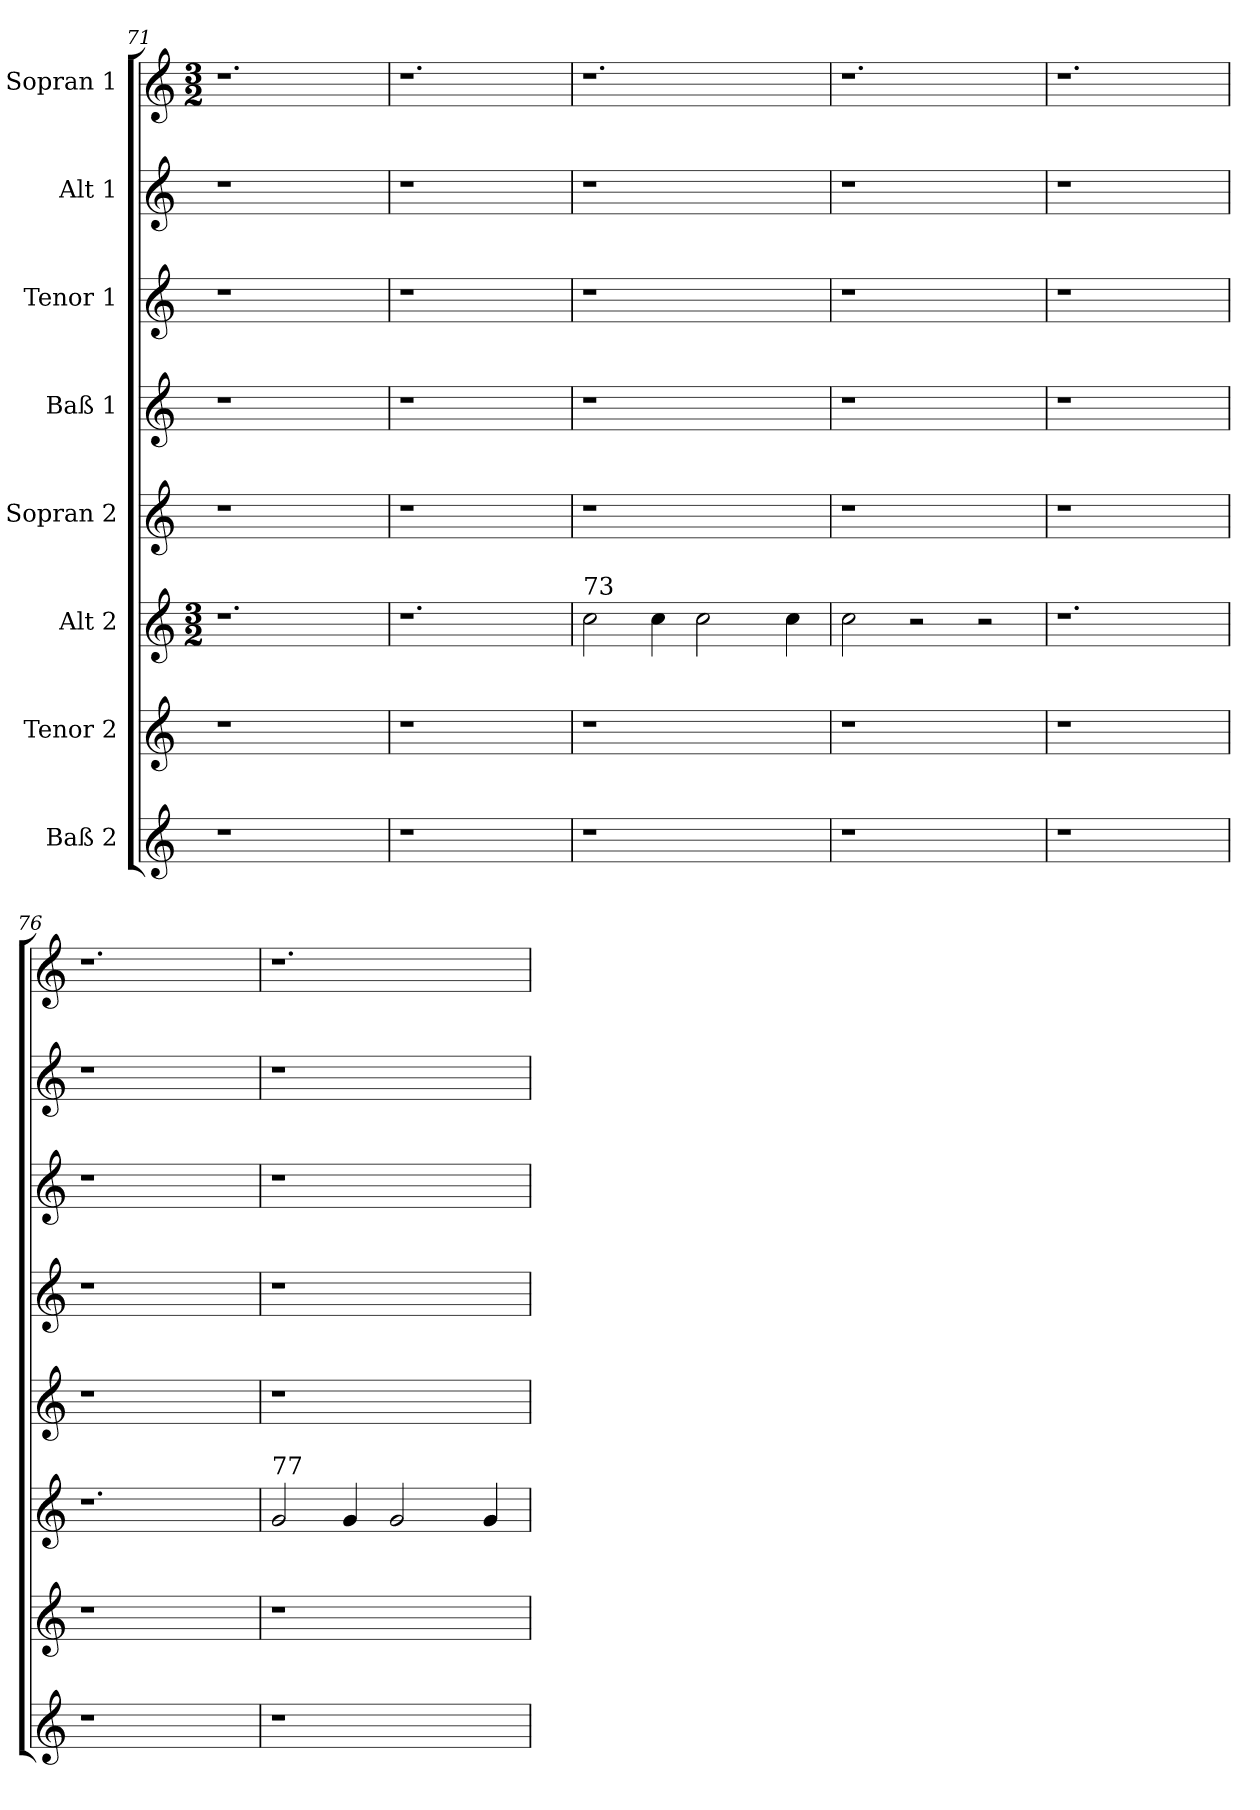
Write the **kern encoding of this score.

**kern	**kern	**kern	**kern	**kern	**kern	**kern	**kern
*part8	*part7	*part6	*part5	*part4	*part3	*part2	*part1
*staff8	*staff7	*staff6	*staff5	*staff4	*staff3	*staff2	*staff1
*I"Baß 2	*I"Tenor 2	*I"Alt 2	*I"Sopran 2	*I"Baß 1	*I"Tenor 1	*I"Alt 1	*I"Sopran 1
*clefG2	*clefG2	*clefG2	*clefG2	*clefG2	*clefG2	*clefG2	*clefG2
*k[]	*k[]	*k[]	*k[]	*k[]	*k[]	*k[]	*k[]
*	*	*M3/2	*	*	*	*	*M3/2
=71	=71	=71	=71	=71	=71	=71	=71
1r	1r	1.r	1r	1r	1r	1r	1.r
2ryy	2ryy	.	2ryy	2ryy	2ryy	2ryy	.
=72	=72	=72	=72	=72	=72	=72	=72
1r	1r	1.r	1r	1r	1r	1r	1.r
2ryy	2ryy	.	2ryy	2ryy	2ryy	2ryy	.
!!LO:LB:g=z
=73	=73	=73	=73	=73	=73	=73	=73
!	!	!LO:TX:a:t=73	!	!	!	!	!
1r	1r	2cc\	1r	1r	1r	1r	1.r
.	.	4cc\	.	.	.	.	.
.	.	2cc\	.	.	.	.	.
2ryy	2ryy	.	2ryy	2ryy	2ryy	2ryy	.
.	.	4cc\	.	.	.	.	.
=74	=74	=74	=74	=74	=74	=74	=74
1r	1r	2cc\	1r	1r	1r	1r	1.r
.	.	2r	.	.	.	.	.
2ryy	2ryy	2r	2ryy	2ryy	2ryy	2ryy	.
!!LO:PB:g=z
=75	=75	=75	=75	=75	=75	=75	=75
1r	1r	1.r	1r	1r	1r	1r	1.r
2ryy	2ryy	.	2ryy	2ryy	2ryy	2ryy	.
=76	=76	=76	=76	=76	=76	=76	=76
1r	1r	1.r	1r	1r	1r	1r	1.r
2ryy	2ryy	.	2ryy	2ryy	2ryy	2ryy	.
=77	=77	=77	=77	=77	=77	=77	=77
!	!	!LO:TX:a:t=77	!	!	!	!	!
1r	1r	2g/	1r	1r	1r	1r	1.r
.	.	4g/	.	.	.	.	.
.	.	2g/	.	.	.	.	.
2ryy	2ryy	.	2ryy	2ryy	2ryy	2ryy	.
.	.	4g/	.	.	.	.	.
=	=	=	=	=	=	=	=
*-	*-	*-	*-	*-	*-	*-	*-
